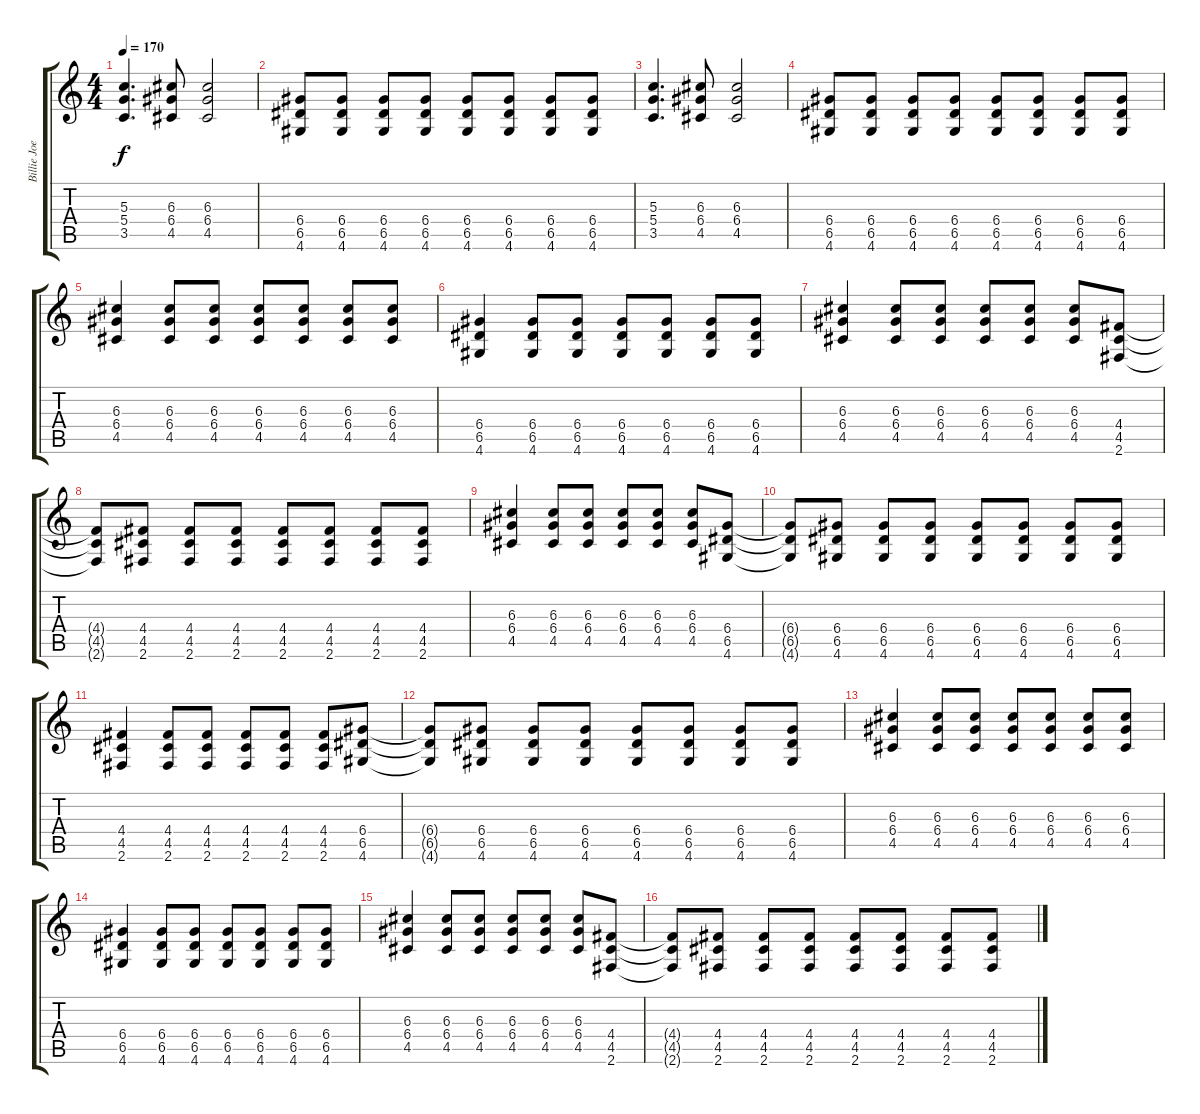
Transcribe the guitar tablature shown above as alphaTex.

\track ("Billie Joe" "Billie Joe") {instrument overdrivenguitar}
\staff {score tabs}
\tuning (E4 B3 G3 D3 A2 E2) {hide}
\ts (4 4)
\tempo 170
\clef g2
\ks c
(5.3 5.4 3.5).4{d dy f} (6.3 6.4 4.5).8 (6.3 6.4 4.5).2 |
(6.4 6.5 4.6).8 (6.4 6.5 4.6).8 (6.4 6.5 4.6).8 (6.4 6.5 4.6).8 (6.4 6.5 4.6).8 (6.4 6.5 4.6).8 (6.4 6.5 4.6).8 (6.4 6.5 4.6).8 |
(5.3 5.4 3.5).4{d} (6.3 6.4 4.5).8 (6.3 6.4 4.5).2 |
(6.4 6.5 4.6).8 (6.4 6.5 4.6).8 (6.4 6.5 4.6).8 (6.4 6.5 4.6).8 (6.4 6.5 4.6).8 (6.4 6.5 4.6).8 (6.4 6.5 4.6).8 (6.4 6.5 4.6).8 |
(6.3 6.4 4.5).4 (6.3 6.4 4.5).8 (6.3 6.4 4.5).8 (6.3 6.4 4.5).8 (6.3 6.4 4.5).8 (6.3 6.4 4.5).8 (6.3 6.4 4.5).8 |
(6.4 6.5 4.6).4 (6.4 6.5 4.6).8 (6.4 6.5 4.6).8 (6.4 6.5 4.6).8 (6.4 6.5 4.6).8 (6.4 6.5 4.6).8 (6.4 6.5 4.6).8 |
(6.3 6.4 4.5).4 (6.3 6.4 4.5).8 (6.3 6.4 4.5).8 (6.3 6.4 4.5).8 (6.3 6.4 4.5).8 (6.3 6.4 4.5).8 (4.4 4.5 2.6).8 |
(4.4{t} 4.5{t} 2.6{t}).8 (4.4 4.5 2.6).8 (4.4 4.5 2.6).8 (4.4 4.5 2.6).8 (4.4 4.5 2.6).8 (4.4 4.5 2.6).8 (4.4 4.5 2.6).8 (4.4 4.5 2.6).8 |
(6.3 6.4 4.5).4 (6.3 6.4 4.5).8 (6.3 6.4 4.5).8 (6.3 6.4 4.5).8 (6.3 6.4 4.5).8 (6.3 6.4 4.5).8 (6.4 6.5 4.6).8 |
(6.4{t} 6.5{t} 4.6{t}).8 (6.4 6.5 4.6).8 (6.4 6.5 4.6).8 (6.4 6.5 4.6).8 (6.4 6.5 4.6).8 (6.4 6.5 4.6).8 (6.4 6.5 4.6).8 (6.4 6.5 4.6).8 |
(4.4 4.5 2.6).4 (4.4 4.5 2.6).8 (4.4 4.5 2.6).8 (4.4 4.5 2.6).8 (4.4 4.5 2.6).8 (4.4 4.5 2.6).8 (6.4 6.5 4.6).8 |
(6.4{t} 6.5{t} 4.6{t}).8 (6.4 6.5 4.6).8 (6.4 6.5 4.6).8 (6.4 6.5 4.6).8 (6.4 6.5 4.6).8 (6.4 6.5 4.6).8 (6.4 6.5 4.6).8 (6.4 6.5 4.6).8 |
(6.3 6.4 4.5).4 (6.3 6.4 4.5).8 (6.3 6.4 4.5).8 (6.3 6.4 4.5).8 (6.3 6.4 4.5).8 (6.3 6.4 4.5).8 (6.3 6.4 4.5).8 |
(6.4 6.5 4.6).4 (6.4 6.5 4.6).8 (6.4 6.5 4.6).8 (6.4 6.5 4.6).8 (6.4 6.5 4.6).8 (6.4 6.5 4.6).8 (6.4 6.5 4.6).8 |
(6.3 6.4 4.5).4 (6.3 6.4 4.5).8 (6.3 6.4 4.5).8 (6.3 6.4 4.5).8 (6.3 6.4 4.5).8 (6.3 6.4 4.5).8 (4.4 4.5 2.6).8 |
(4.4{t} 4.5{t} 2.6{t}).8 (4.4 4.5 2.6).8 (4.4 4.5 2.6).8 (4.4 4.5 2.6).8 (4.4 4.5 2.6).8 (4.4 4.5 2.6).8 (4.4 4.5 2.6).8 (4.4 4.5 2.6).8
